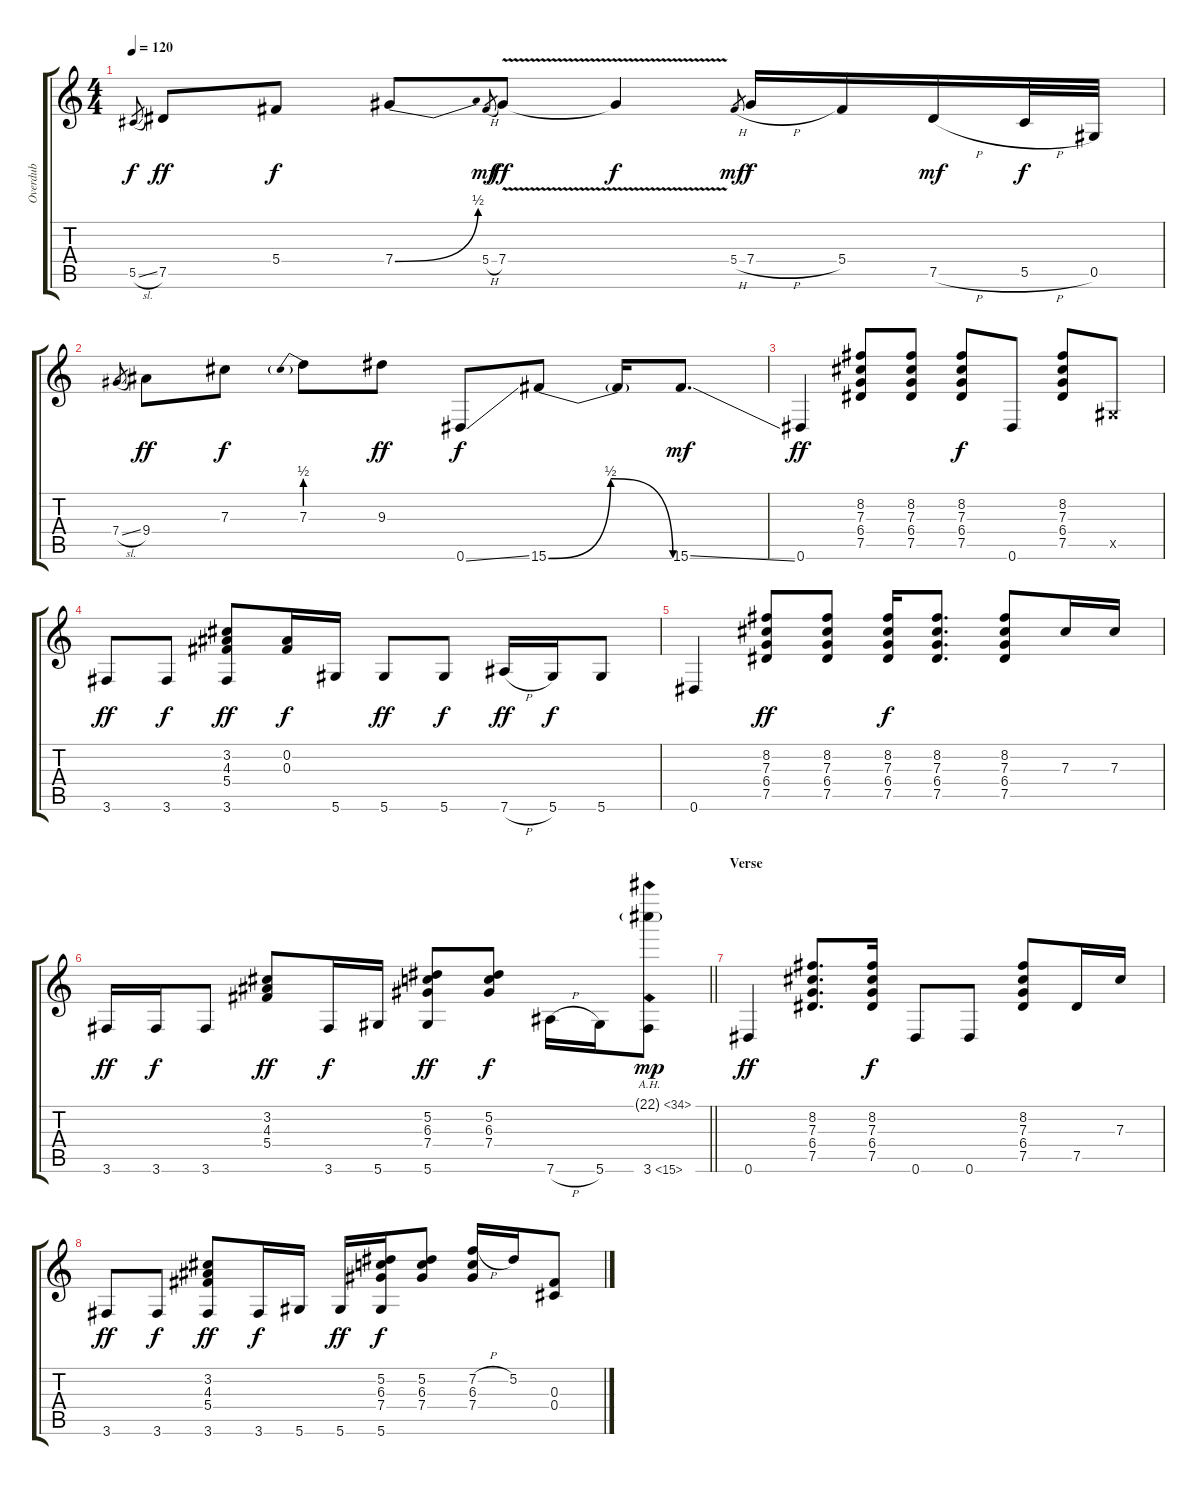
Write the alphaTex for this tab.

\track ("Overdub" "Overdub") {instrument fretlessbass}
\staff {score tabs}
\tuning (Eb4 Bb3 Gb3 Db3 Ab2 Eb2) {hide}
\ts (4 4)
\tempo 120
\clef g2
\ks c
5.5{sl}.8{gr dy f} 7.5.8{dy ff} 5.4.8{dy f} 7.4{be (bend 0 0 60 2)}.8 5.4{h}.8{gr dy mf} 7.4{v}.8{dy ff} 7.4{t}.4{dy f} 5.4{h}.8{gr dy mf} 7.4{h}.16{dy f} 5.4.16 7.5{h}.16{dy mf} 5.5{h}.32{dy f} 0.5.32 |
7.4{sl}.8{gr} 9.4.8{dy ff} 7.3.8{dy f} 7.3{be (prebend 0 2 60 2)}.8 9.3.8{dy ff} 0.6{ss}.8{dy f} 15.6{be (bendrelease 0 0 30 2 45 2 60 0)}.8 15.6{t}.16 15.6{ss}.8{d dy mf} |
0.6.4{dy ff} (8.2 7.3 6.4 7.5).8 (8.2 7.3 6.4 7.5).8 (8.2 7.3 6.4 7.5).8{dy f} 0.6.8 (8.2 7.3 6.4 7.5).8 0.5{x}.8 |
3.6.8{dy ff} 3.6.8{dy f} (3.2 4.3 5.4 3.6).8{dy ff} (0.2 0.3).16{dy f} 5.6.16 5.6.8{dy ff} 5.6.8{dy f} 7.6{h}.16{dy ff} 5.6.16{dy f} 5.6.8 |
0.6.4 (8.2 7.3 6.4 7.5).8{dy ff} (8.2 7.3 6.4 7.5).8 (8.2 7.3 6.4 7.5).16{dy f} (8.2 7.3 6.4 7.5).8{d} (8.2 7.3 6.4 7.5).8 7.3.16 7.3.16 |
\barLineRight lightlight
3.6.16{dy ff} 3.6.16{dy f} 3.6.8 (3.2 4.3 5.4).8{dy ff} 3.6.16{dy f} 5.6.16 (5.2 6.3 7.4 5.6).8{dy ff} (5.2 6.3 7.4).8{dy f} 7.6{h}.16 5.6.16 (22.1{ah 12 g} 3.6{ah 12}).8{dy mp} |
\section ("" "Verse")
0.6.4{dy ff} (8.2 7.3 6.4 7.5).8{d} (8.2 7.3 6.4 7.5).16{dy f} 0.6.8 0.6.8 (8.2 7.3 6.4 7.5).8 7.5.16 7.3.16 |
3.6.8{dy ff} 3.6.8{dy f} (3.2 4.3 5.4 3.6).8{dy ff} 3.6.16{dy f} 5.6.16 5.6.16{dy ff} (5.2 6.3 7.4 5.6).16{dy f} (5.2 6.3 7.4).8 (7.2{h} 6.3 7.4).16 5.2.16 (0.3 0.4).8
